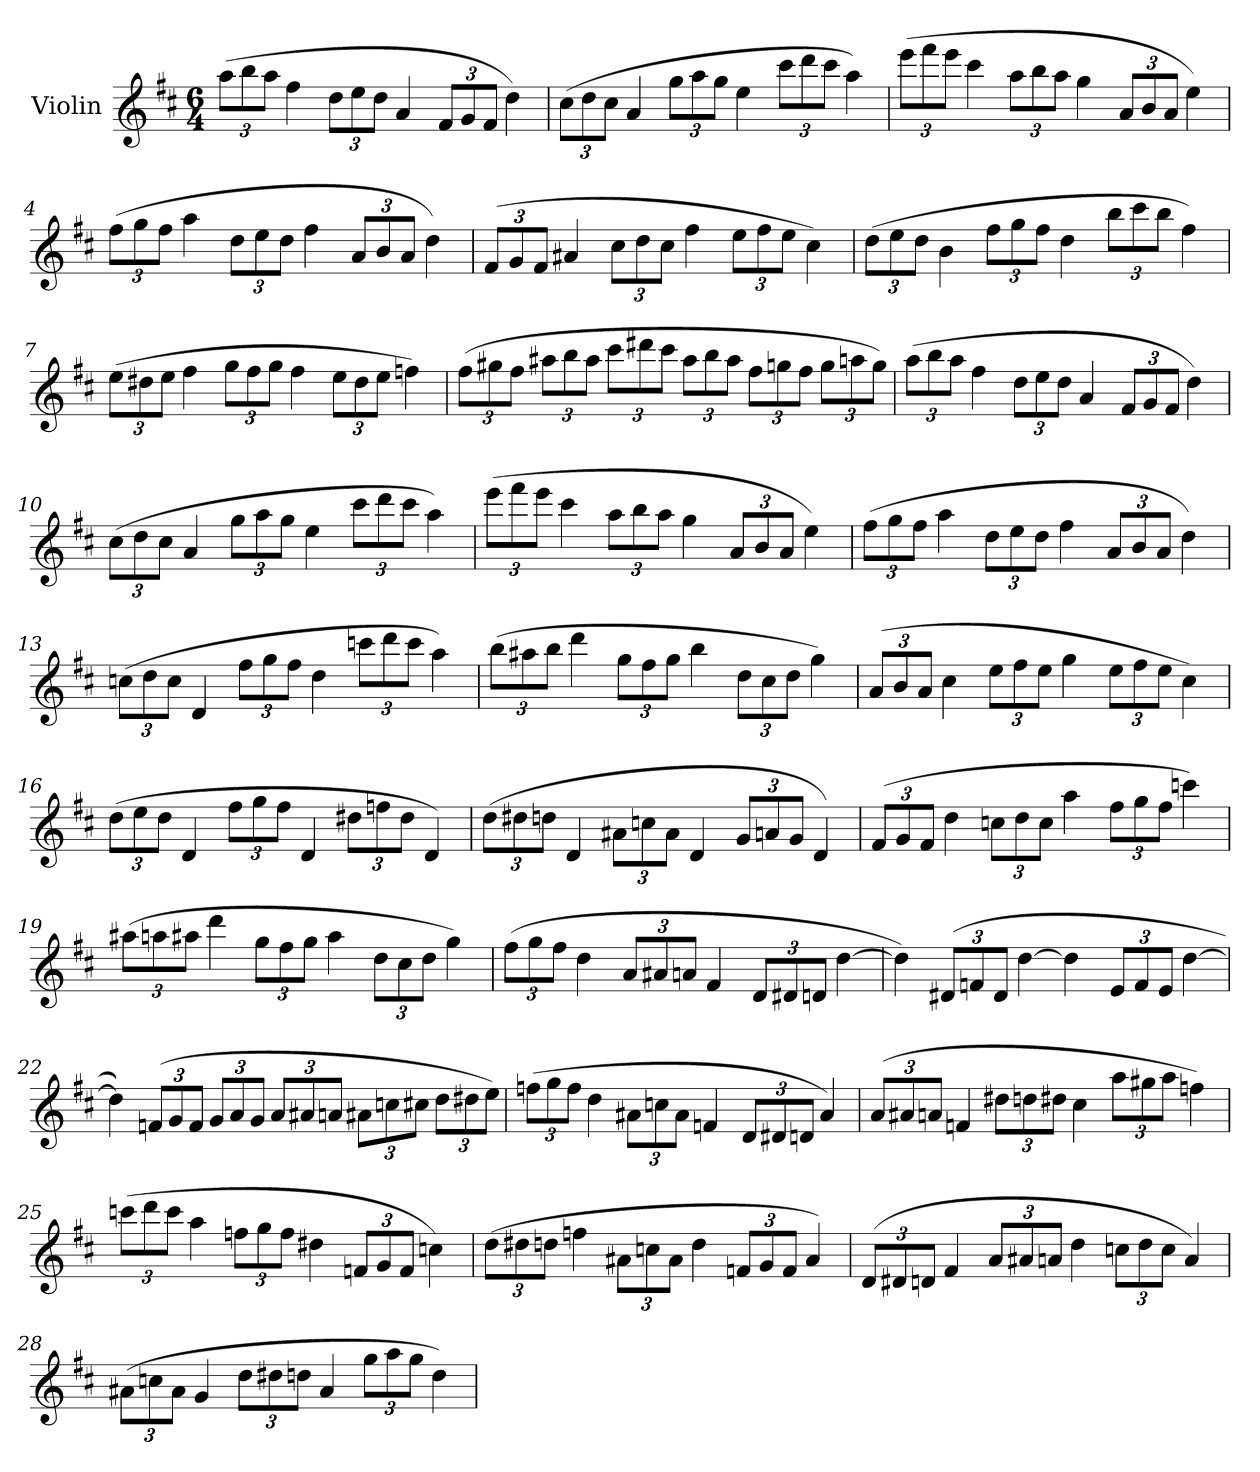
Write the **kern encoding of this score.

**kern
*part1
*staff1
*I"Violin
*I'Vln.
*clefG2
*k[f#c#]
*M6/4
*MM111
*Xbrackettup
=1
(>12aa\L
12bb\
12aa\J
4ff#\
12dd\L
12ee\
12dd\J
4a/
12f#/L
12g/
12f#/J
4dd\)
=2
(>12cc#\L
12dd\
12cc#\J
4a/
12gg\L
12aa\
12gg\J
4ee\
12ccc#\L
12ddd\
12ccc#\J
4aa\)
!!LO:LB:g=z
=3
(>12eee\L
12fff#\
12eee\J
4ccc#\
12aa\L
12bb\
12aa\J
4gg\
12a/L
12b/
12a/J
4ee\)
=4
(>12ff#\L
12gg\
12ff#\J
4aa\
12dd\L
12ee\
12dd\J
4ff#\
12a/L
12b/
12a/J
4dd\)
=5
(>12f#/L
12g/
12f#/J
4a#X/
12cc#\L
12dd\
12cc#\J
4ff#\
12ee\L
12ff#\
12ee\J
4cc#\)
!!LO:LB:g=z
=6
(>12dd\L
12ee\
12dd\J
4b\
12ff#\L
12gg\
12ff#\J
4dd\
12bb\L
12ccc#\
12bb\J
4ff#\)
=7
(>12ee\L
12dd#X\
12ee\J
4ff#\
12gg\L
12ff#\
12gg\J
4ff#\
12ee\L
12dd#\
12ee\J
4ffn\)
!!LO:LB:g=z
=8
(>12ff#\L
12gg#X\
12ff#\J
12aa#X\L
12bb\
12aa#\J
12ccc#\L
12ddd#X\
12ccc#\J
12aa#\L
12bb\
12aa#\J
12ff#\L
12ggn\
12ff#\J
12gg\L
12aan\
12gg\J)
=9
(>12aa\L
12bb\
12aa\J
4ff#\
12dd\L
12ee\
12dd\J
4a/
12f#/L
12g/
12f#/J
4dd\)
!!LO:LB:g=z
=10
(>12cc#\L
12dd\
12cc#\J
4a/
12gg\L
12aa\
12gg\J
4ee\
12ccc#\L
12ddd\
12ccc#\J
4aa\)
=11
(>12eee\L
12fff#\
12eee\J
4ccc#\
12aa\L
12bb\
12aa\J
4gg\
12a/L
12b/
12a/J
4ee\)
=12
(>12ff#\L
12gg\
12ff#\J
4aa\
12dd\L
12ee\
12dd\J
4ff#\
12a/L
12b/
12a/J
4dd\)
!!LO:LB:g=z
=13
(>12ccn\L
12dd\
12cc\J
4d/
12ff#\L
12gg\
12ff#\J
4dd\
12cccn\L
12ddd\
12ccc\J
4aa\)
=14
(>12bb\L
12aa#X\
12bb\J
4ddd\
12gg\L
12ff#\
12gg\J
4bb\
12dd\L
12cc#\
12dd\J
4gg\)
=15
(>12a/L
12b/
12a/J
4cc#\
12ee\L
12ff#\
12ee\J
4gg\
12ee\L
12ff#\
12ee\J
4cc#\)
!!LO:LB:g=z
=16
(>12dd\L
12ee\
12dd\J
4d/
12ff#\L
12gg\
12ff#\J
4d/
12dd#X\L
12ffn\
12dd#\J
4d/)
=17
(>12dd\L
12dd#X\
12ddn\J
4d/
12a#X\L
12ccn\
12a#\J
4d/
12g/L
12an/
12g/J
4d/)
=18
(>12f#/L
12g/
12f#/J
4dd\
12ccn\L
12dd\
12cc\J
4aa\
12ff#\L
12gg\
12ff#\J
4cccn\)
!!LO:LB:g=z
=19
(>12aa#X\L
12aan\
12aa#X\J
4ddd\
12gg\L
12ff#\
12gg\J
4aa#\
12dd\L
12cc#\
12dd\J
4gg\)
=20
(>12ff#\L
12gg\
12ff#\J
4dd\
12a/L
12a#X/
12an/J
4f#/
12d/L
12d#X/
12dn/J
[4dd\
=21
4dd\])
(>12d#X/L
12fn/
12d#/J
[4dd\
4dd\]
12e/L
12f/
12e/J
[4dd\
!!LO:LB:g=z
=22
4dd\])
(>12fn/L
12g/
12f/J
12g/L
12a/
12g/J
12a/L
12a#X/
12an/J
12a#X\L
12ccn\
12cc#X\J
12dd\L
12dd#X\
12ee\J)
=23
(>12ffn\L
12gg\
12ff\J
4dd\
12a#X\L
12ccn\
12a#\J
4fn/
12d/L
12d#X/
12dn/J
4a#/)
!!LO:LB:g=z
=24
(>12a/L
12a#X/
12an/J
4fn/
12dd#X\L
12ddn\
12dd#X\J
4cc#\
12aa\L
12gg#X\
12aa\J
4ffn\)
=25
(>12cccn\L
12ddd\
12ccc\J
4aa\
12ffn\L
12gg\
12ff\J
4dd#X\
12fn/L
12g/
12f/J
4ccn\)
!!LO:LB:g=z
=26
(>12dd\L
12dd#X\
12ddn\J
4ffn\
12a#X\L
12ccn\
12a#\J
4dd\
12fn/L
12g/
12f/J
4a#/)
=27
(>12d/L
12d#X/
12dn/J
4f#/
12a/L
12a#X/
12an/J
4dd\
12ccn\L
12dd\
12cc\J
4a/)
!!LO:PB:g=z
=28
(>12a#X\L
12ccn\
12a#\J
4g/
12dd\L
12dd#X\
12ddn\J
4a#/
12gg\L
12aa\
12gg\J
4dd\)
=
*-
